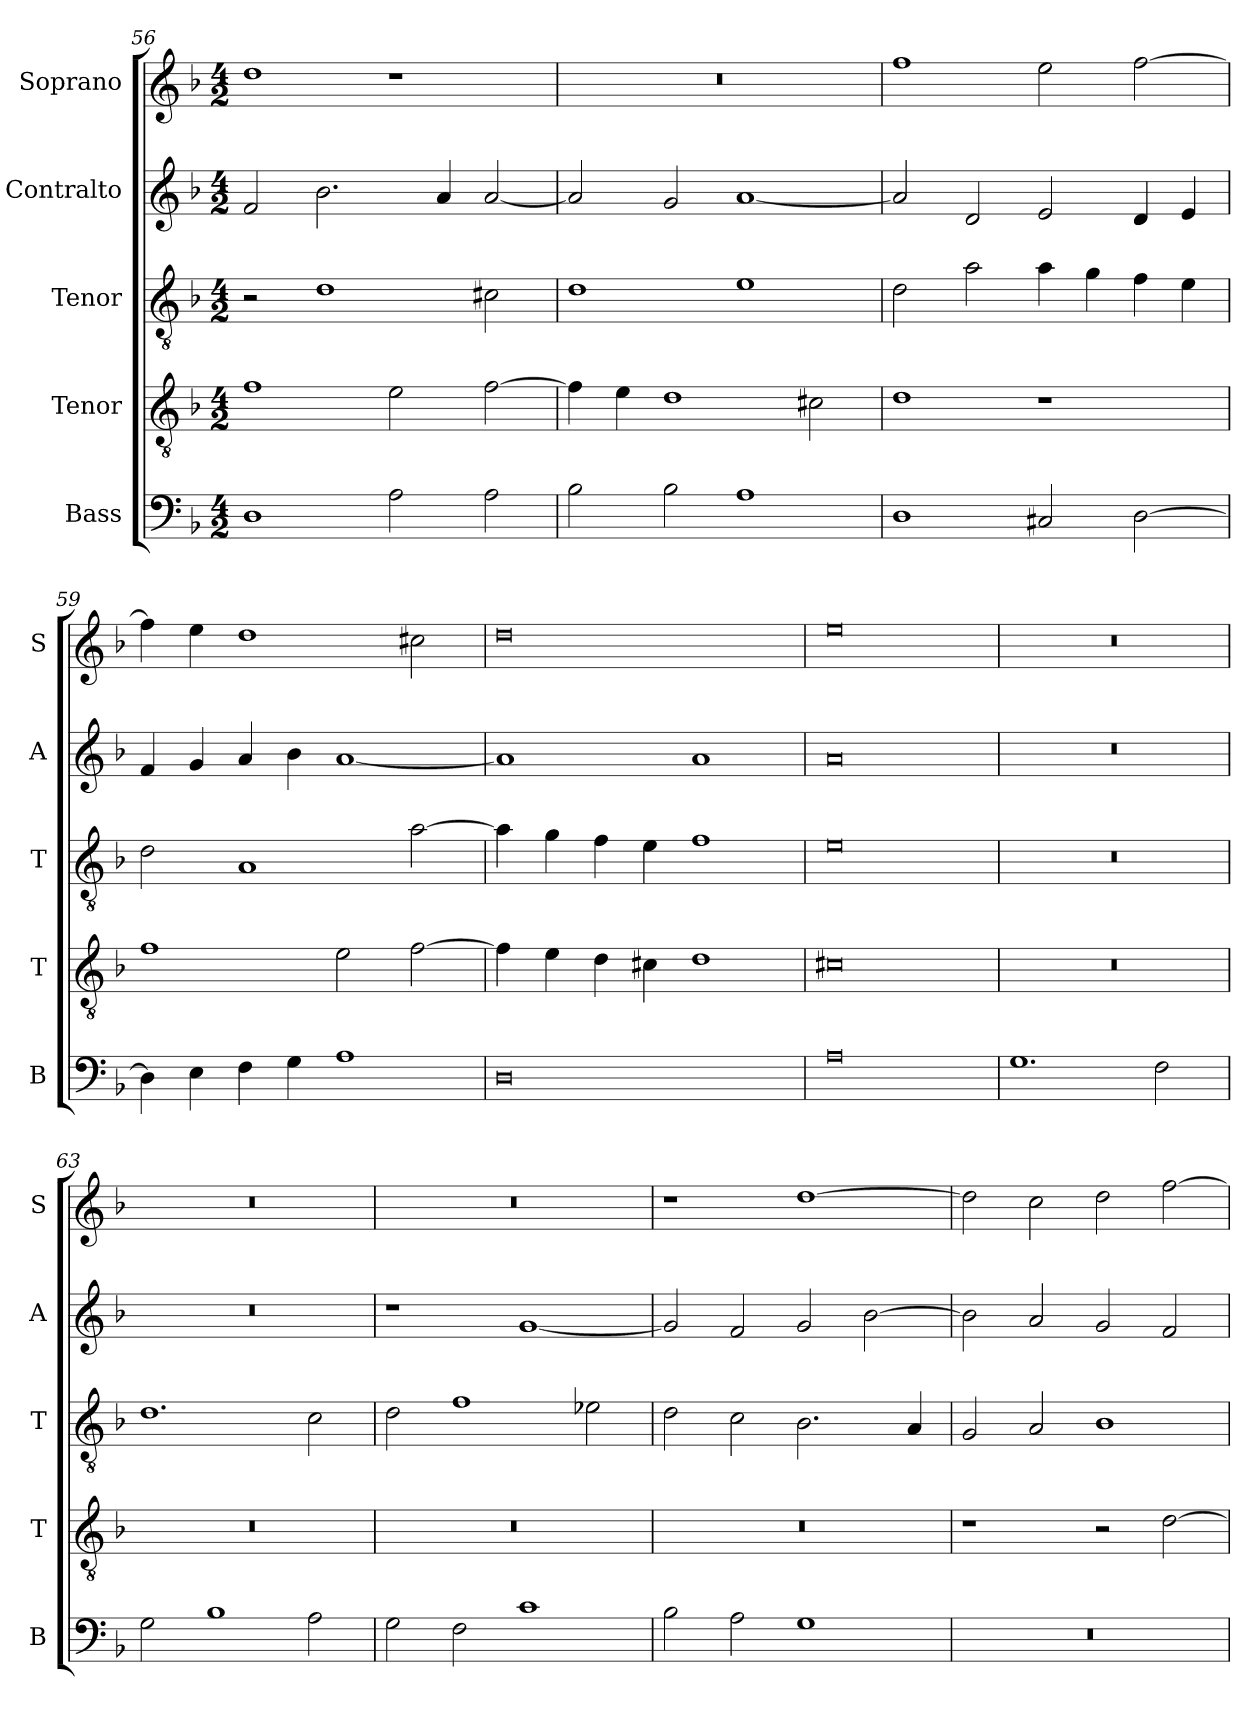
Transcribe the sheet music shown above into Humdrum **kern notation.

**kern	**kern	**kern	**kern	**kern
*part5	*part4	*part3	*part2	*part1
*staff5	*staff4	*staff3	*staff2	*staff1
*I"Bass	*I"Tenor	*I"Tenor	*I"Contralto	*I"Soprano
*I'B	*I'T	*I'T	*I'A	*I'S
*clefF4	*clefGv2	*clefGv2	*clefG2	*clefG2
*k[b-]	*k[b-]	*k[b-]	*k[b-]	*k[b-]
*D:aeo	*D:aeo	*D:aeo	*D:aeo	*D:aeo
*M4/2	*M4/2	*M4/2	*M4/2	*M4/2
=56	=56	=56	=56	=56
1D	1f	2r	2f	1dd
.	.	1d	2.b-	.
2A	2e	.	.	1r
.	.	.	4a	.
2A	[2f	2c#X	[2a	.
=57	=57	=57	=57	=57
2B-	4f]	1d	2a]	0r
.	4e	.	.	.
2B-	1d	.	2g	.
1A	.	1e	[1a	.
.	2c#X	.	.	.
=58	=58	=58	=58	=58
1D	1d	2d	2a]	1ff
.	.	2a	2d	.
2C#X	1r	4a	2e	2ee
.	.	4g	.	.
[2D	.	4f	4d	[2ff
.	.	4e	4e	.
=59	=59	=59	=59	=59
4D]	1f	2d	4f	4ff]
4E	.	.	4g	4ee
4F	.	1A	4a	1dd
4G	.	.	4b-	.
1A	2e	.	[1a	.
.	[2f	[2a	.	2cc#X
=60	=60	=60	=60	=60
0D	4f]	4a]	1a]	0dd
.	4e	4g	.	.
.	4d	4f	.	.
.	4c#X	4e	.	.
.	1d	1f	1a	.
=61	=61	=61	=61	=61
0A	0c#X	0e	0a	0ee
=62	=62	=62	=62	=62
1.G	0r	0r	0r	0r
2F	.	.	.	.
=63	=63	=63	=63	=63
2G	0r	1.d	0r	0r
1B-	.	.	.	.
2A	.	2c	.	.
=64	=64	=64	=64	=64
2G	0r	2d	1r	0r
2F	.	1f	.	.
1c	.	.	[1g	.
.	.	2e-X	.	.
=65	=65	=65	=65	=65
2B-	0r	2d	2g]	1r
2A	.	2c	2f	.
1G	.	2.B-	2g	[1dd
.	.	.	[2b-	.
.	.	4A	.	.
=66	=66	=66	=66	=66
0r	1r	2G	2b-]	2dd]
.	.	2A	2a	2cc
.	2r	1B-	2g	2dd
.	[2d	.	2f	[2ff
=	=	=	=	=
*-	*-	*-	*-	*-
